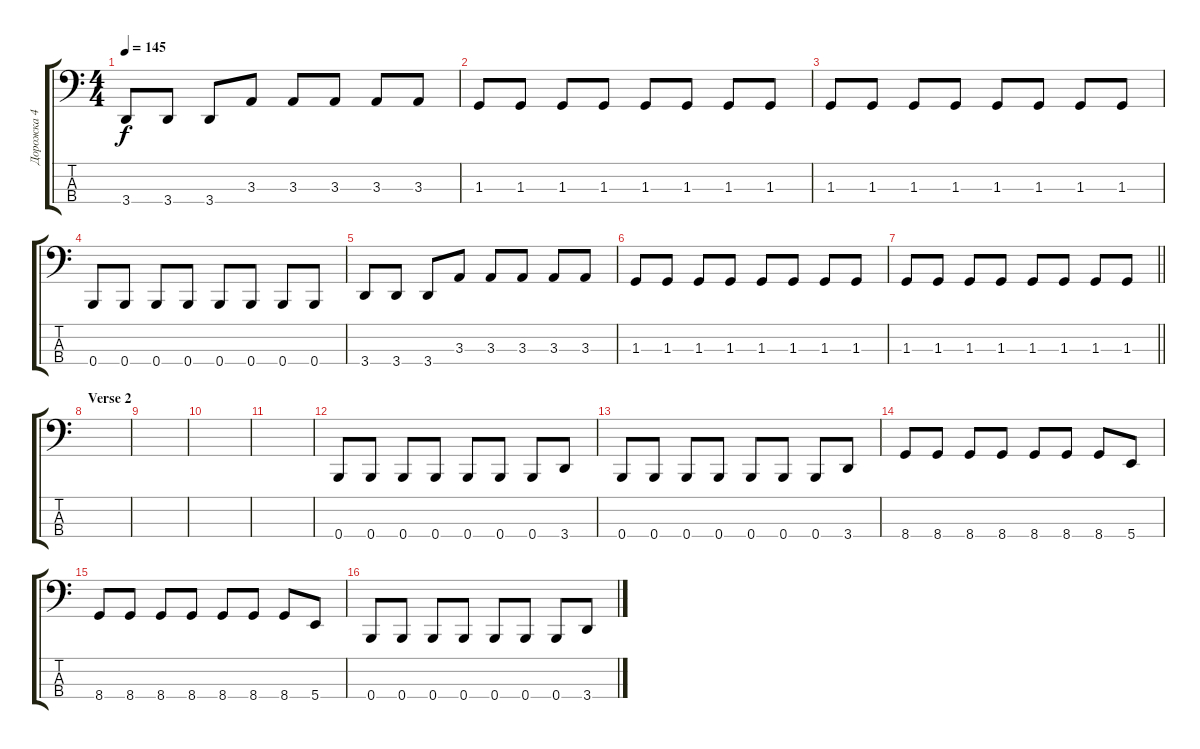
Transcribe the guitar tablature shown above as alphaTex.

\track ("Дорожка 4" "Дорожка 4") {instrument electricbasspick}
\staff {score tabs}
\tuning (E2 B1 Gb1 B0) {hide}
\ts (4 4)
\tempo 145
\clef f4
\ks c
3.4.8{dy f} 3.4.8 3.4.8 3.3.8 3.3.8 3.3.8 3.3.8 3.3.8 |
1.3.8 1.3.8 1.3.8 1.3.8 1.3.8 1.3.8 1.3.8 1.3.8 |
1.3.8 1.3.8 1.3.8 1.3.8 1.3.8 1.3.8 1.3.8 1.3.8 |
0.4.8 0.4.8 0.4.8 0.4.8 0.4.8 0.4.8 0.4.8 0.4.8 |
3.4.8 3.4.8 3.4.8 3.3.8 3.3.8 3.3.8 3.3.8 3.3.8 |
1.3.8 1.3.8 1.3.8 1.3.8 1.3.8 1.3.8 1.3.8 1.3.8 |
\barLineRight lightlight
1.3.8 1.3.8 1.3.8 1.3.8 1.3.8 1.3.8 1.3.8 1.3.8 |
\section ("" "Verse 2")
|
|
|
|
0.4.8 0.4.8 0.4.8 0.4.8 0.4.8 0.4.8 0.4.8 3.4.8 |
0.4.8 0.4.8 0.4.8 0.4.8 0.4.8 0.4.8 0.4.8 3.4.8 |
8.4.8 8.4.8 8.4.8 8.4.8 8.4.8 8.4.8 8.4.8 5.4.8 |
8.4.8 8.4.8 8.4.8 8.4.8 8.4.8 8.4.8 8.4.8 5.4.8 |
0.4.8 0.4.8 0.4.8 0.4.8 0.4.8 0.4.8 0.4.8 3.4.8
